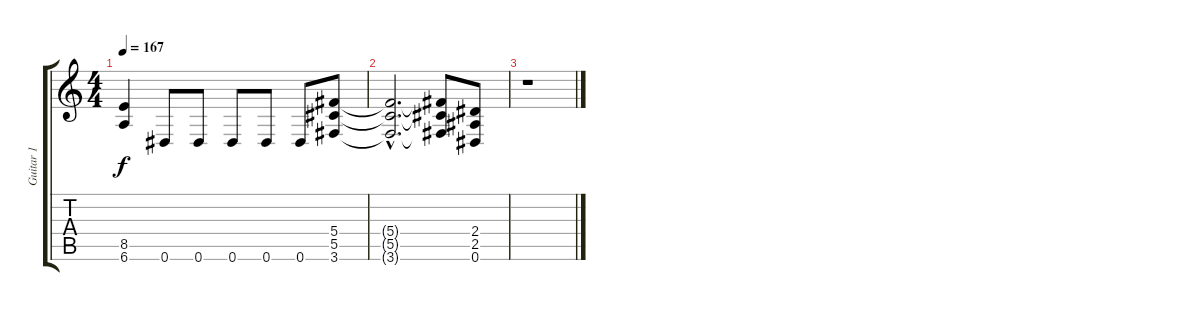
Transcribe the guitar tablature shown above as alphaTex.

\track ("Guitar 1" "Guitar 1") {instrument distortionguitar}
\staff {score tabs}
\tuning (Eb4 Bb3 Gb3 Db3 Ab2 Eb2) {hide}
\ts (4 4)
\tempo 167
\clef g2
\ks c
(8.5{t} 6.6{t}).4{dy f} 0.6.8 0.6.8 0.6.8 0.6.8 0.6.8 (5.4 5.5 3.6).8 |
(5.4{hac t} 5.5{hac t} 3.6{hac t}).2{d} (5.4{t} 5.5{t} 3.6{t}).8 (2.4 2.5 0.6).8 |
r.1
